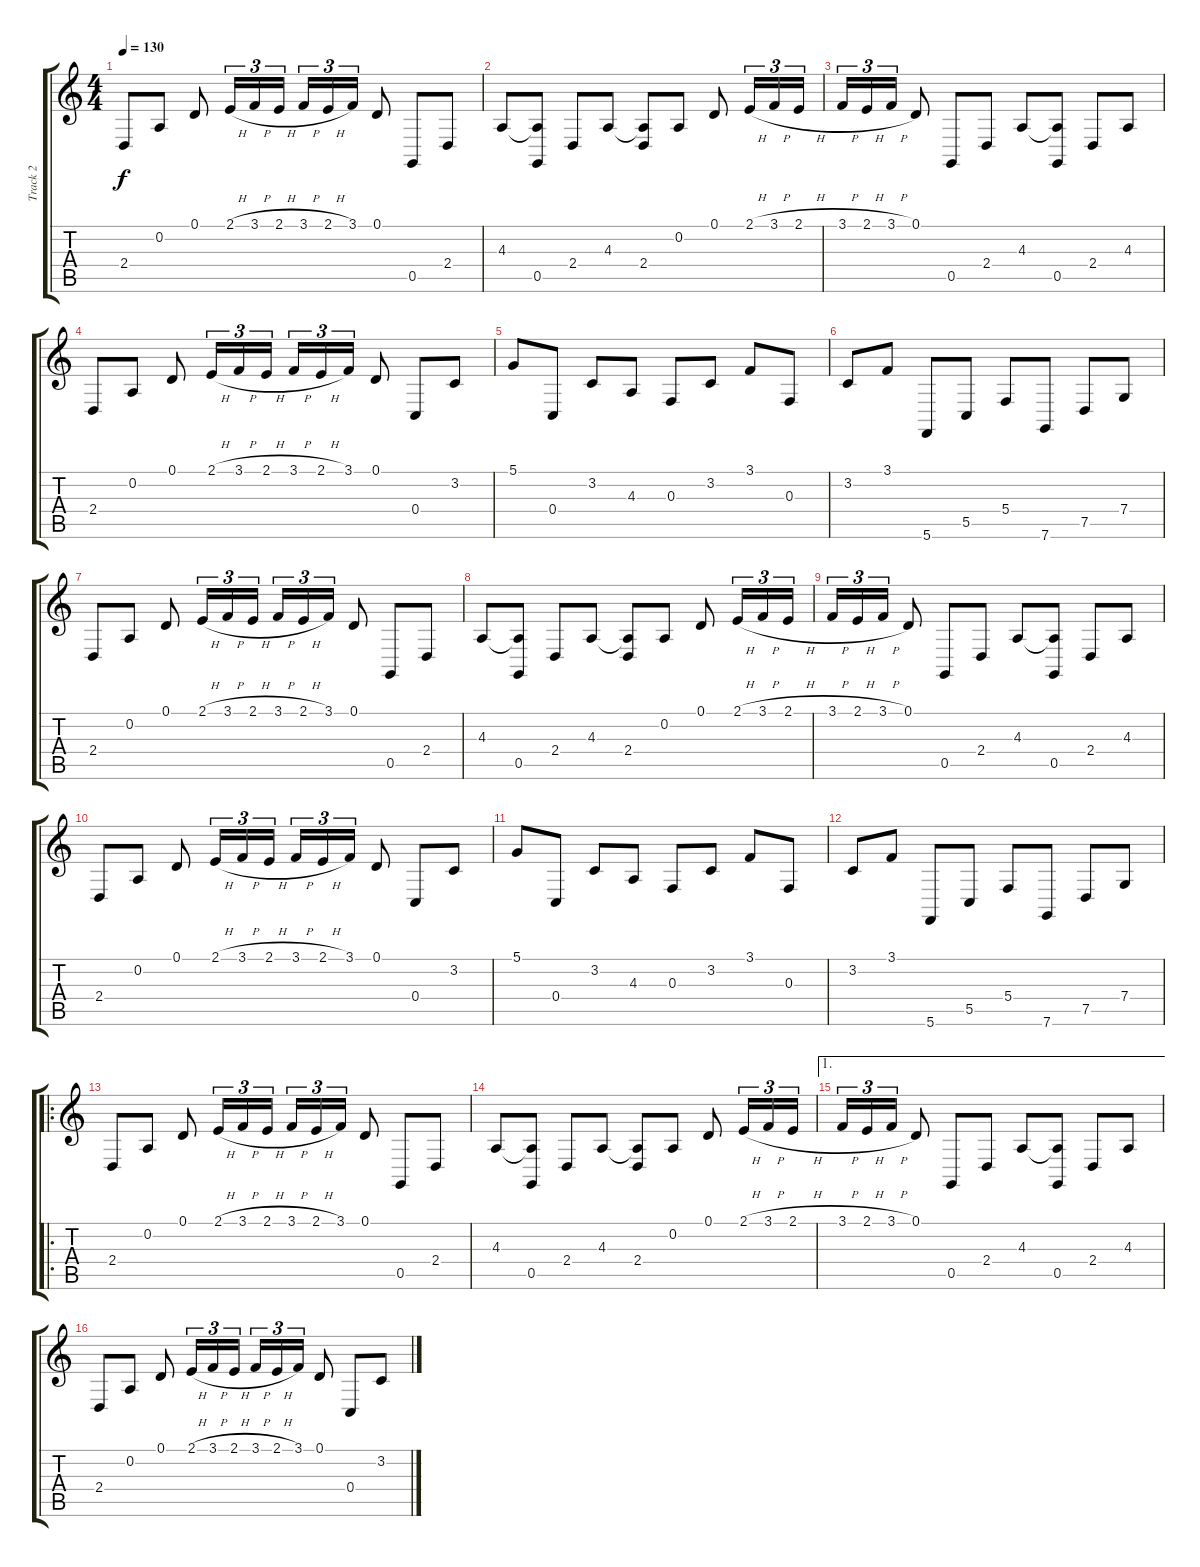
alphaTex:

\track ("Track 2" "Track 2") {instrument sitar}
\staff {score tabs}
\tuning (D4 A3 F3 C3 G2 C2) {hide}
\ts (4 4)
\tempo 130
\clef g2
\ks c
2.4.8{dy f instrument sitar} 0.2.8 0.1.8 2.1{h}.16{tu (3 2)} 3.1{h}.16{tu (3 2)} 2.1{h}.16{tu (3 2)} 3.1{h}.16{tu (3 2)} 2.1{h}.16{tu (3 2)} 3.1.16{tu (3 2)} 0.1.8 0.5.8 2.4.8 |
4.3.8 (4.3{t} 0.5).8 2.4.8 4.3.8 (4.3{t} 2.4).8 0.2.8 0.1.8 2.1{h}.16{tu (3 2)} 3.1{h}.16{tu (3 2)} 2.1{h}.16{tu (3 2)} |
3.1{h}.16{tu (3 2)} 2.1{h}.16{tu (3 2)} 3.1{h}.16{tu (3 2)} 0.1.8 0.5.8 2.4.8 4.3.8 (4.3{t} 0.5).8 2.4.8 4.3.8 |
2.4.8 0.2.8 0.1.8 2.1{h}.16{tu (3 2)} 3.1{h}.16{tu (3 2)} 2.1{h}.16{tu (3 2)} 3.1{h}.16{tu (3 2)} 2.1{h}.16{tu (3 2)} 3.1.16{tu (3 2)} 0.1.8 0.4.8 3.2.8 |
5.1.8 0.4.8 3.2.8 4.3.8 0.3.8 3.2.8 3.1.8 0.3.8 |
3.2.8 3.1.8 5.6.8 5.5.8 5.4.8 7.6.8 7.5.8 7.4.8 |
2.4.8 0.2.8 0.1.8 2.1{h}.16{tu (3 2)} 3.1{h}.16{tu (3 2)} 2.1{h}.16{tu (3 2)} 3.1{h}.16{tu (3 2)} 2.1{h}.16{tu (3 2)} 3.1.16{tu (3 2)} 0.1.8 0.5.8 2.4.8 |
4.3.8 (4.3{t} 0.5).8 2.4.8 4.3.8 (4.3{t} 2.4).8 0.2.8 0.1.8 2.1{h}.16{tu (3 2)} 3.1{h}.16{tu (3 2)} 2.1{h}.16{tu (3 2)} |
3.1{h}.16{tu (3 2)} 2.1{h}.16{tu (3 2)} 3.1{h}.16{tu (3 2)} 0.1.8 0.5.8 2.4.8 4.3.8 (4.3{t} 0.5).8 2.4.8 4.3.8 |
2.4.8 0.2.8 0.1.8 2.1{h}.16{tu (3 2)} 3.1{h}.16{tu (3 2)} 2.1{h}.16{tu (3 2)} 3.1{h}.16{tu (3 2)} 2.1{h}.16{tu (3 2)} 3.1.16{tu (3 2)} 0.1.8 0.4.8 3.2.8 |
5.1.8 0.4.8 3.2.8 4.3.8 0.3.8 3.2.8 3.1.8 0.3.8 |
3.2.8 3.1.8 5.6.8 5.5.8 5.4.8 7.6.8 7.5.8 7.4.8 |
\ro
2.4.8 0.2.8 0.1.8 2.1{h}.16{tu (3 2)} 3.1{h}.16{tu (3 2)} 2.1{h}.16{tu (3 2)} 3.1{h}.16{tu (3 2)} 2.1{h}.16{tu (3 2)} 3.1.16{tu (3 2)} 0.1.8 0.5.8 2.4.8 |
4.3.8 (4.3{t} 0.5).8 2.4.8 4.3.8 (4.3{t} 2.4).8 0.2.8 0.1.8 2.1{h}.16{tu (3 2)} 3.1{h}.16{tu (3 2)} 2.1{h}.16{tu (3 2)} |
\ae 1
3.1{h}.16{tu (3 2)} 2.1{h}.16{tu (3 2)} 3.1{h}.16{tu (3 2)} 0.1.8 0.5.8 2.4.8 4.3.8 (4.3{t} 0.5).8 2.4.8 4.3.8 |
2.4.8 0.2.8 0.1.8 2.1{h}.16{tu (3 2)} 3.1{h}.16{tu (3 2)} 2.1{h}.16{tu (3 2)} 3.1{h}.16{tu (3 2)} 2.1{h}.16{tu (3 2)} 3.1.16{tu (3 2)} 0.1.8 0.4.8 3.2.8
